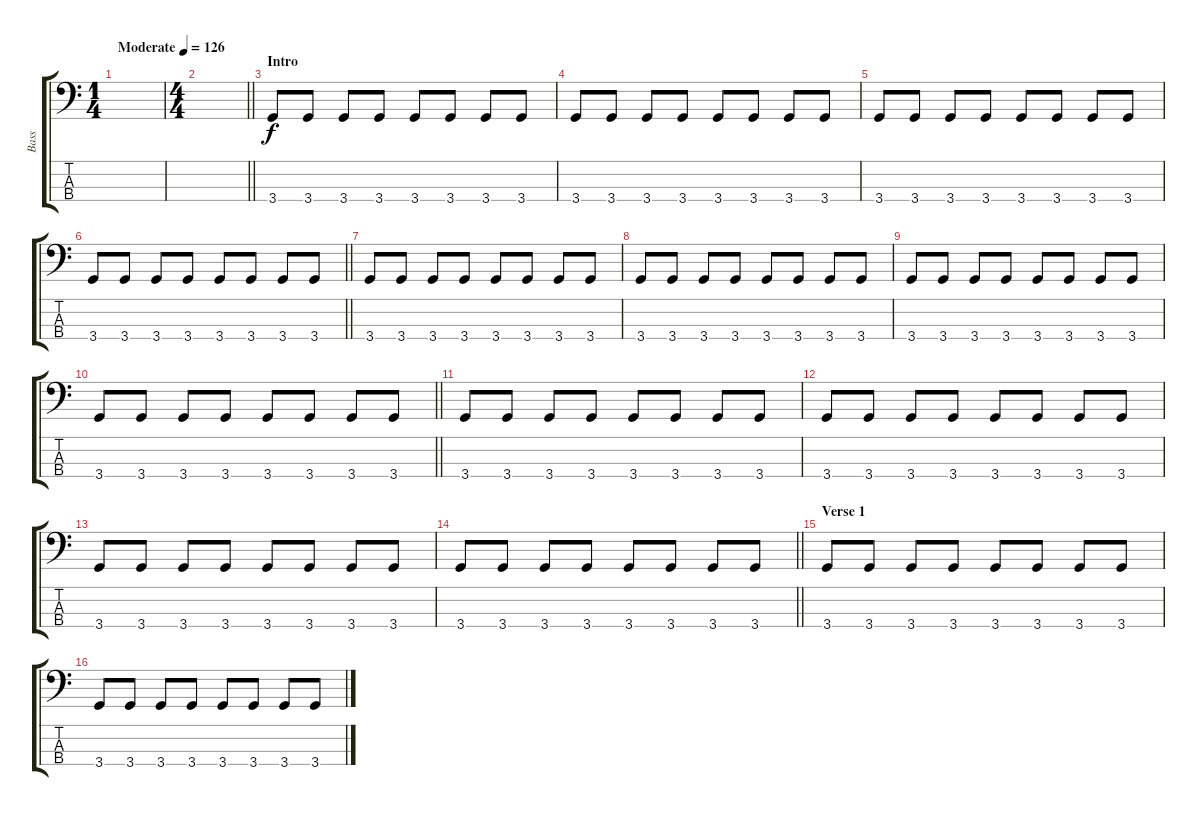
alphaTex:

\track ("Bass" "Bass") {instrument electricbassfinger}
\staff {score tabs}
\tuning (G2 D2 A1 E1) {hide}
\ts (1 4)
\tempo (126 "Moderate")
\clef f4
\ks c
|
\ts (4 4)
\barLineRight lightlight
|
\section ("" "Intro")
3.4.8 3.4.8 3.4.8 3.4.8 3.4.8 3.4.8 3.4.8 3.4.8 |
3.4.8 3.4.8 3.4.8 3.4.8 3.4.8 3.4.8 3.4.8 3.4.8 |
3.4.8 3.4.8 3.4.8 3.4.8 3.4.8 3.4.8 3.4.8 3.4.8 |
\barLineRight lightlight
3.4.8 3.4.8 3.4.8 3.4.8 3.4.8 3.4.8 3.4.8 3.4.8 |
3.4.8 3.4.8 3.4.8 3.4.8 3.4.8 3.4.8 3.4.8 3.4.8 |
3.4.8 3.4.8 3.4.8 3.4.8 3.4.8 3.4.8 3.4.8 3.4.8 |
3.4.8 3.4.8 3.4.8 3.4.8 3.4.8 3.4.8 3.4.8 3.4.8 |
\barLineRight lightlight
3.4.8 3.4.8 3.4.8 3.4.8 3.4.8 3.4.8 3.4.8 3.4.8 |
3.4.8 3.4.8 3.4.8 3.4.8 3.4.8 3.4.8 3.4.8 3.4.8 |
3.4.8 3.4.8 3.4.8 3.4.8 3.4.8 3.4.8 3.4.8 3.4.8 |
3.4.8 3.4.8 3.4.8 3.4.8 3.4.8 3.4.8 3.4.8 3.4.8 |
\barLineRight lightlight
3.4.8 3.4.8 3.4.8 3.4.8 3.4.8 3.4.8 3.4.8 3.4.8 |
\section ("" "Verse 1")
3.4.8 3.4.8 3.4.8 3.4.8 3.4.8 3.4.8 3.4.8 3.4.8 |
3.4.8 3.4.8 3.4.8 3.4.8 3.4.8 3.4.8 3.4.8 3.4.8
